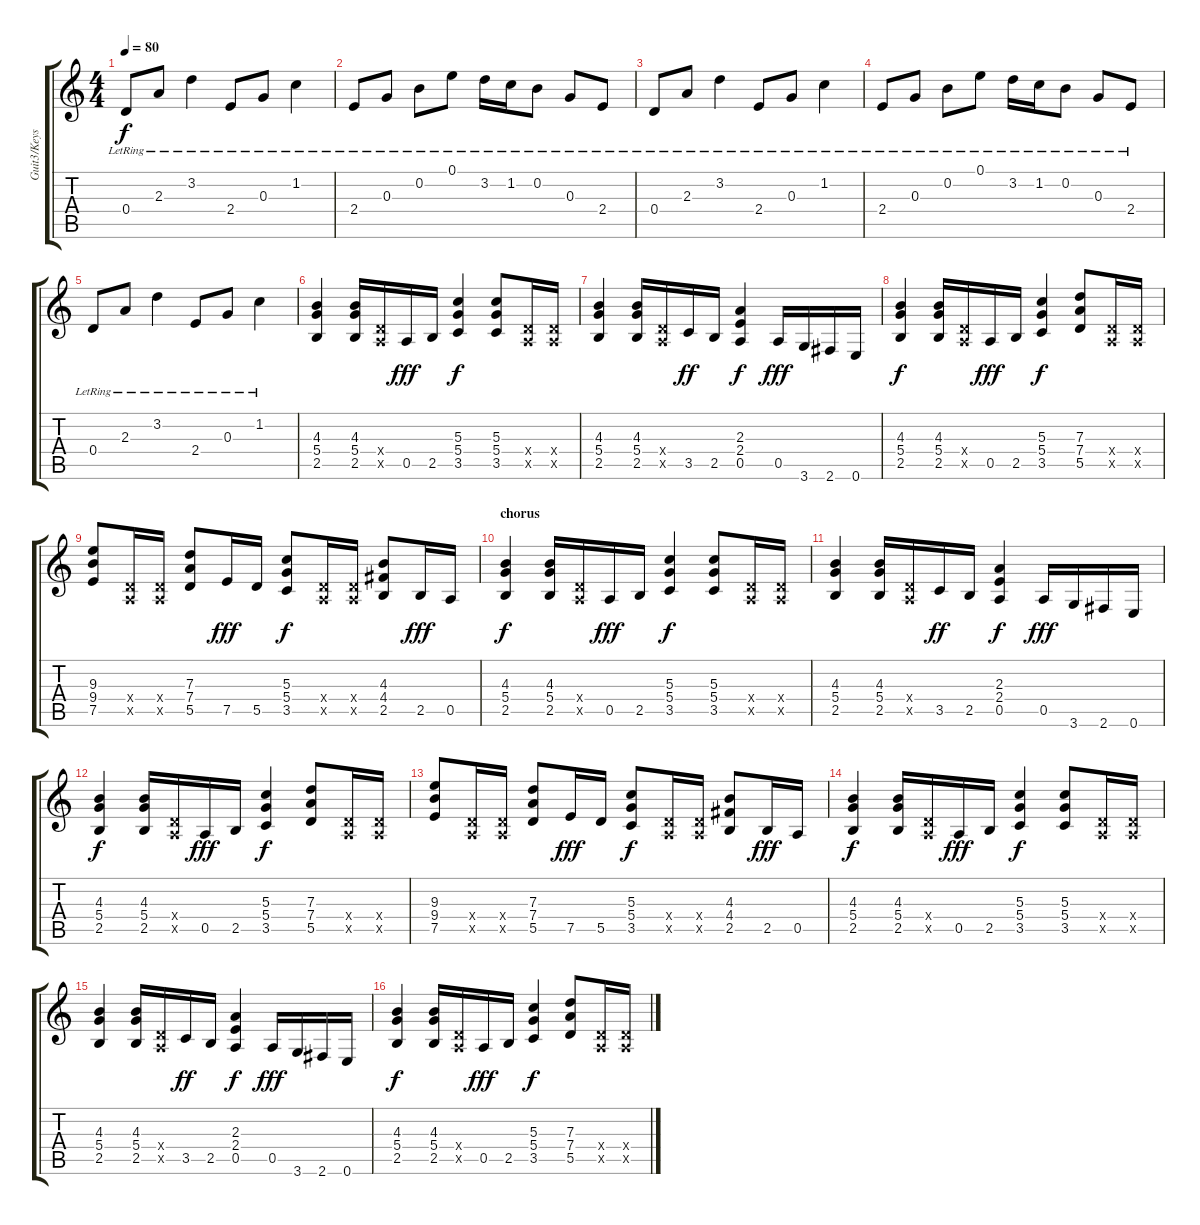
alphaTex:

\track ("Guit3/Keys" "Guit3/Keys") {instrument overdrivenguitar}
\staff {score tabs}
\tuning (E4 B3 G3 D3 A2 E2) {hide}
\ts (4 4)
\tempo 80
\clef g2
\ks c
0.4{lr}.8{dy f} 2.3{lr}.8 3.2{lr}.4 2.4{lr}.8 0.3{lr}.8 1.2{lr}.4 |
2.4{lr}.8{instrument electricguitarclean} 0.3{lr}.8 0.2{lr}.8 0.1{lr}.8 3.2{lr}.16 1.2{lr}.16 0.2{lr}.8 0.3{lr}.8 2.4{lr}.8 |
0.4{lr}.8 2.3{lr}.8 3.2{lr}.4 2.4{lr}.8 0.3{lr}.8 1.2{lr}.4 |
2.4{lr}.8{instrument electricguitarclean} 0.3{lr}.8 0.2{lr}.8 0.1{lr}.8 3.2{lr}.16 1.2{lr}.16 0.2{lr}.8 0.3{lr}.8 2.4{lr}.8 |
0.4{lr}.8 2.3{lr}.8 3.2{lr}.4 2.4{lr}.8 0.3{lr}.8 1.2{lr}.4 |
(4.3 5.4 2.5).4{volume 11 instrument overdrivenguitar} (4.3 5.4 2.5).16 (0.4{x} 0.5{x}).16 0.5.16{dy fff} 2.5.16 (5.3 5.4 3.5).4{dy f} (5.3 5.4 3.5).8 (0.4{x} 0.5{x}).16 (0.4{x} 0.5{x}).16 |
(4.3 5.4 2.5).4 (4.3 5.4 2.5).16 (0.4{x} 0.5{x}).16 3.5.16{dy ff} 2.5.16 (2.3 2.4 0.5).4{dy f} 0.5.16{dy fff} 3.6.16 2.6.16 0.6.16 |
(4.3 5.4 2.5).4{dy f} (4.3 5.4 2.5).16 (0.4{x} 0.5{x}).16 0.5.16{dy fff} 2.5.16 (5.3 5.4 3.5).4{dy f} (7.3 7.4 5.5).8 (0.4{x} 0.5{x}).16 (0.4{x} 0.5{x}).16 |
(9.3 9.4 7.5).8 (0.4{x} 0.5{x}).16 (0.4{x} 0.5{x}).16 (7.3 7.4 5.5).8 7.5.16{dy fff} 5.5.16 (5.3 5.4 3.5).8{dy f} (0.4{x} 0.5{x}).16 (0.4{x} 0.5{x}).16 (4.3 4.4 2.5).8 2.5.16{dy fff} 0.5.16 |
\section ("" "chorus")
(4.3 5.4 2.5).4{dy f volume 11 instrument overdrivenguitar} (4.3 5.4 2.5).16 (0.4{x} 0.5{x}).16 0.5.16{dy fff} 2.5.16 (5.3 5.4 3.5).4{dy f} (5.3 5.4 3.5).8 (0.4{x} 0.5{x}).16 (0.4{x} 0.5{x}).16 |
(4.3 5.4 2.5).4 (4.3 5.4 2.5).16 (0.4{x} 0.5{x}).16 3.5.16{dy ff} 2.5.16 (2.3 2.4 0.5).4{dy f} 0.5.16{dy fff} 3.6.16 2.6.16 0.6.16 |
(4.3 5.4 2.5).4{dy f} (4.3 5.4 2.5).16 (0.4{x} 0.5{x}).16 0.5.16{dy fff} 2.5.16 (5.3 5.4 3.5).4{dy f} (7.3 7.4 5.5).8 (0.4{x} 0.5{x}).16 (0.4{x} 0.5{x}).16 |
(9.3 9.4 7.5).8 (0.4{x} 0.5{x}).16 (0.4{x} 0.5{x}).16 (7.3 7.4 5.5).8 7.5.16{dy fff} 5.5.16 (5.3 5.4 3.5).8{dy f} (0.4{x} 0.5{x}).16 (0.4{x} 0.5{x}).16 (4.3 4.4 2.5).8 2.5.16{dy fff} 0.5.16 |
(4.3 5.4 2.5).4{dy f volume 11 instrument overdrivenguitar} (4.3 5.4 2.5).16 (0.4{x} 0.5{x}).16 0.5.16{dy fff} 2.5.16 (5.3 5.4 3.5).4{dy f} (5.3 5.4 3.5).8 (0.4{x} 0.5{x}).16 (0.4{x} 0.5{x}).16 |
(4.3 5.4 2.5).4 (4.3 5.4 2.5).16 (0.4{x} 0.5{x}).16 3.5.16{dy ff} 2.5.16 (2.3 2.4 0.5).4{dy f} 0.5.16{dy fff} 3.6.16 2.6.16 0.6.16 |
(4.3 5.4 2.5).4{dy f} (4.3 5.4 2.5).16 (0.4{x} 0.5{x}).16 0.5.16{dy fff} 2.5.16 (5.3 5.4 3.5).4{dy f} (7.3 7.4 5.5).8 (0.4{x} 0.5{x}).16 (0.4{x} 0.5{x}).16
